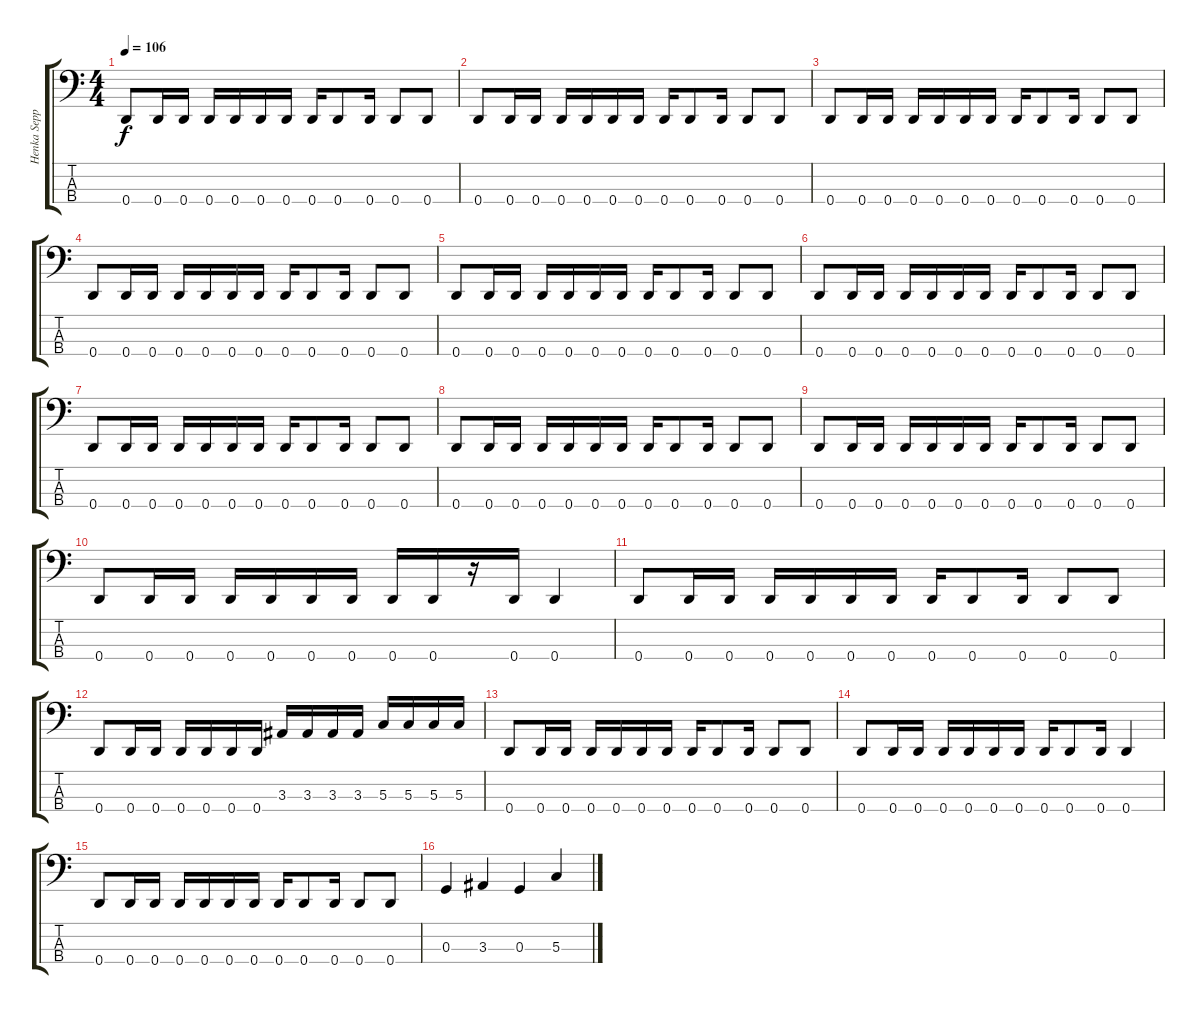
\track ("Henka Seppäla" "Henka Sepp") {instrument electricbasspick}
\staff {score tabs}
\tuning (F2 C2 G1 D1) {hide}
\ts (4 4)
\tempo 106
\clef f4
\ks c
0.4.8{dy f instrument electricbasspick} 0.4.16 0.4.16 0.4.16 0.4.16 0.4.16 0.4.16 0.4.16 0.4.8 0.4.16 0.4.8 0.4.8 |
0.4.8 0.4.16 0.4.16 0.4.16 0.4.16 0.4.16 0.4.16 0.4.16 0.4.8 0.4.16 0.4.8 0.4.8 |
0.4.8 0.4.16 0.4.16 0.4.16 0.4.16 0.4.16 0.4.16 0.4.16 0.4.8 0.4.16 0.4.8 0.4.8 |
0.4.8 0.4.16 0.4.16 0.4.16 0.4.16 0.4.16 0.4.16 0.4.16 0.4.8 0.4.16 0.4.8 0.4.8 |
0.4.8 0.4.16 0.4.16 0.4.16 0.4.16 0.4.16 0.4.16 0.4.16 0.4.8 0.4.16 0.4.8 0.4.8 |
0.4.8 0.4.16 0.4.16 0.4.16 0.4.16 0.4.16 0.4.16 0.4.16 0.4.8 0.4.16 0.4.8 0.4.8 |
0.4.8 0.4.16 0.4.16 0.4.16 0.4.16 0.4.16 0.4.16 0.4.16 0.4.8 0.4.16 0.4.8 0.4.8 |
0.4.8 0.4.16 0.4.16 0.4.16 0.4.16 0.4.16 0.4.16 0.4.16 0.4.8 0.4.16 0.4.8 0.4.8 |
0.4.8 0.4.16 0.4.16 0.4.16 0.4.16 0.4.16 0.4.16 0.4.16 0.4.8 0.4.16 0.4.8 0.4.8 |
0.4.8 0.4.16 0.4.16 0.4.16 0.4.16 0.4.16 0.4.16 0.4.16 0.4.16 r.16 0.4.16 0.4.4 |
0.4.8 0.4.16 0.4.16 0.4.16 0.4.16 0.4.16 0.4.16 0.4.16 0.4.8 0.4.16 0.4.8 0.4.8 |
0.4.8 0.4.16 0.4.16 0.4.16 0.4.16 0.4.16 0.4.16 3.3.16 3.3.16 3.3.16 3.3.16 5.3.16 5.3.16 5.3.16 5.3.16 |
0.4.8 0.4.16 0.4.16 0.4.16 0.4.16 0.4.16 0.4.16 0.4.16 0.4.8 0.4.16 0.4.8 0.4.8 |
0.4.8 0.4.16 0.4.16 0.4.16 0.4.16 0.4.16 0.4.16 0.4.16 0.4.8 0.4.16 0.4.4 |
0.4.8 0.4.16 0.4.16 0.4.16 0.4.16 0.4.16 0.4.16 0.4.16 0.4.8 0.4.16 0.4.8 0.4.8 |
0.3.4 3.3.4 0.3.4 5.3.4
